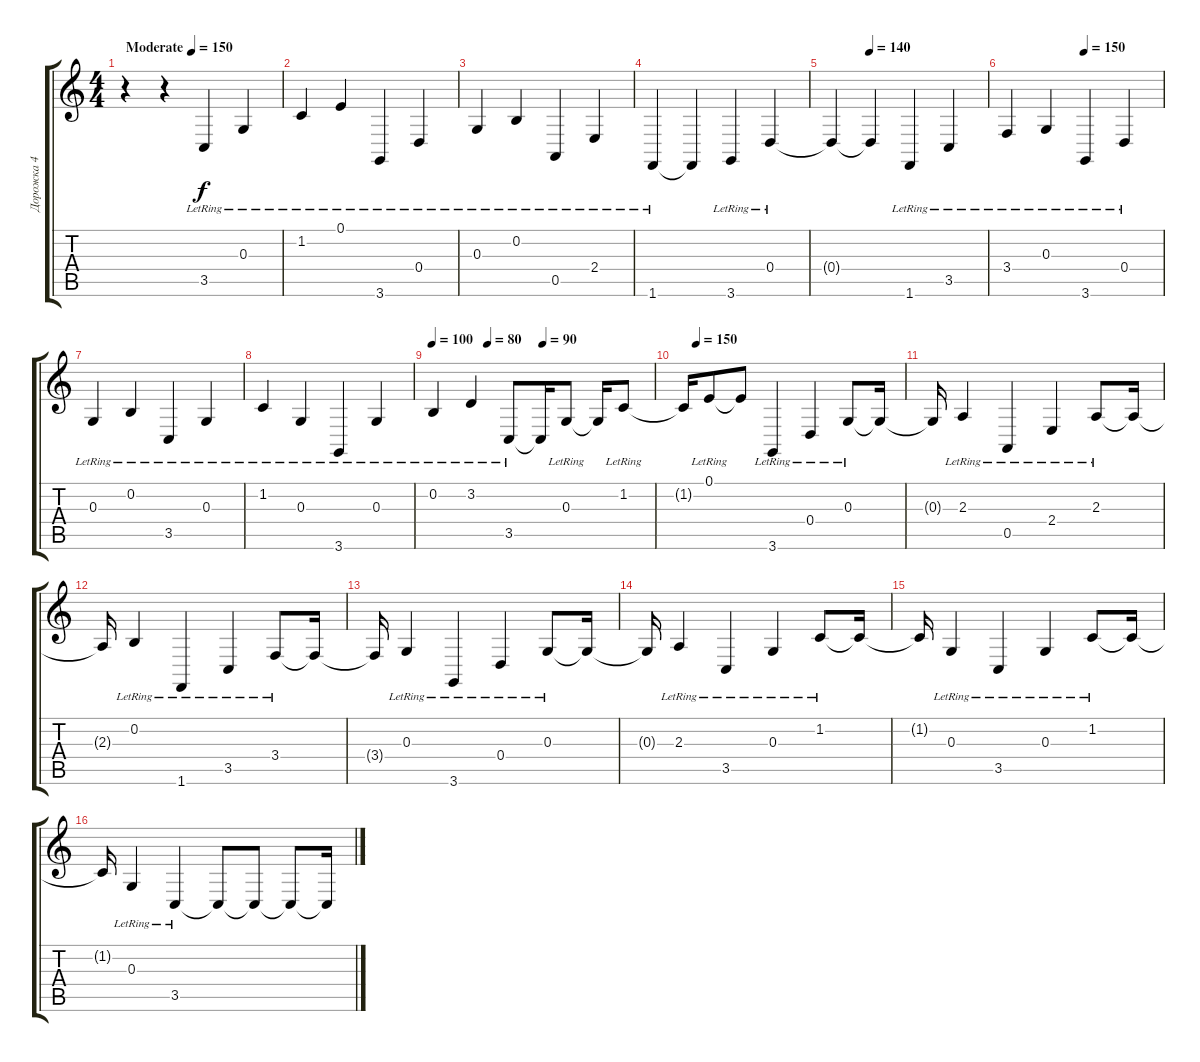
\track ("Дорожка 4" "Дорожка 4") {instrument brightacousticpiano}
\staff {score tabs}
\tuning (E4 B3 G3 D3 A2 E2) {hide}
\ts (4 4)
\tempo (150 "Moderate")
\clef g2
\ks c
r.4{dy f instrument brightacousticpiano} r.4 3.5{lr}.4 0.3{lr}.4 |
1.2{lr}.4 0.1{lr}.4 3.6{lr}.4 0.4{lr}.4 |
0.3{lr}.4 0.2{lr}.4 0.5{lr}.4 2.4{lr}.4 |
1.6{lr}.4 1.6{t}.4 3.6{lr}.4 0.4{lr}.4 |
\tempo (140 0.25)
0.4{t}.4 0.4{t}.4 1.6{lr}.4 3.5{lr}.4 |
\tempo (150 0.5)
3.4{lr}.4 0.3{lr}.4 3.6{lr}.4 0.4{lr}.4 |
0.3{lr}.4 0.2{lr}.4 3.5{lr}.4 0.3{lr}.4 |
1.2{lr}.4 0.3{lr}.4 3.6{lr}.4 0.3{lr}.4 |
\tempo 100
\tempo (80 0.25)
\tempo (90 0.5)
0.2{lr}.4 3.2{lr}.4 3.5{lr}.8 3.5{t}.16 0.3{lr}.8 0.3{t}.16 1.2{lr}.8 |
\tempo (150 0.0625)
1.2{t}.16 0.1{lr}.8 0.1{t}.8 3.6{lr}.4 0.4{lr}.4 0.3{lr}.8 0.3{t}.16 |
0.3{t}.16 2.3{lr}.4 0.5{lr}.4 2.4{lr}.4 2.3{lr}.8 2.3{t}.16 |
2.3{t}.16 0.2{lr}.4 1.6{lr}.4 3.5{lr}.4 3.4{lr}.8 3.4{t}.16 |
3.4{t}.16 0.3{lr}.4 3.6{lr}.4 0.4{lr}.4 0.3{lr}.8 0.3{t}.16 |
0.3{t}.16 2.3{lr}.4 3.5{lr}.4 0.3{lr}.4 1.2{lr}.8 1.2{t}.16 |
1.2{t}.16 0.3{lr}.4 3.5{lr}.4 0.3{lr}.4 1.2{lr}.8 1.2{t}.16 |
1.2{t}.16 0.3{lr}.4 3.5{lr}.4 3.5{t}.8 3.5{t}.8 3.5{t}.8 3.5{t}.16
